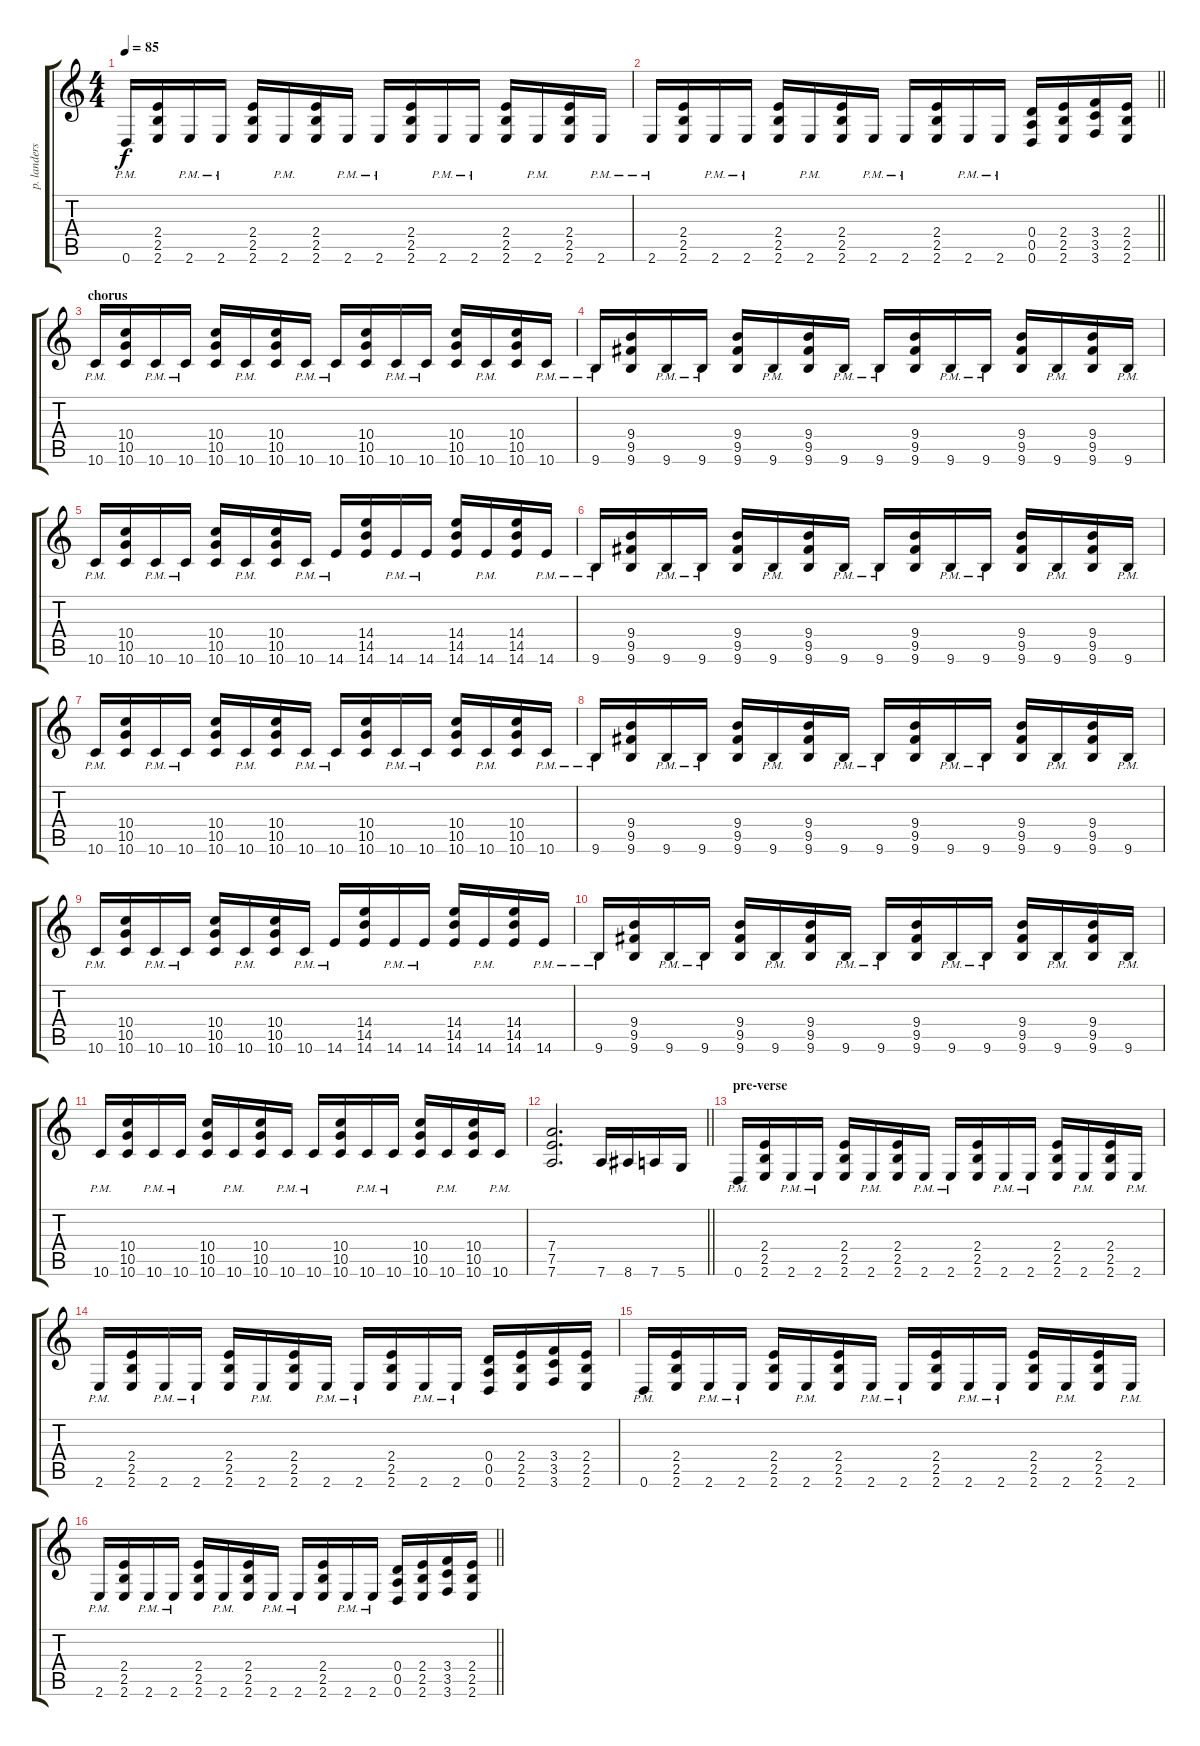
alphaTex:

\track ("p. landers - gutar" "p. landers") {instrument distortionguitar}
\staff {score tabs}
\tuning (E4 B3 G3 D3 A2 D2) {hide}
\ts (4 4)
\tempo 85
\clef g2
\ks c
0.6{pm}.16{dy f} (2.4 2.5 2.6).16 2.6{pm}.16 2.6{pm}.16 (2.4 2.5 2.6).16 2.6{pm}.16 (2.4 2.5 2.6).16 2.6{pm}.16 2.6{pm}.16 (2.4 2.5 2.6).16 2.6{pm}.16 2.6{pm}.16 (2.4 2.5 2.6).16 2.6{pm}.16 (2.4 2.5 2.6).16 2.6{pm}.16 |
\barLineRight lightlight
2.6{pm}.16 (2.4 2.5 2.6).16 2.6{pm}.16 2.6{pm}.16 (2.4 2.5 2.6).16 2.6{pm}.16 (2.4 2.5 2.6).16 2.6{pm}.16 2.6{pm}.16 (2.4 2.5 2.6).16 2.6{pm}.16 2.6{pm}.16 (0.4 0.5 0.6).16 (2.4 2.5 2.6).16 (3.4 3.5 3.6).16 (2.4 2.5 2.6).16 |
\section ("" "chorus")
10.6{pm}.16 (10.4 10.5 10.6).16 10.6{pm}.16 10.6{pm}.16 (10.4 10.5 10.6).16 10.6{pm}.16 (10.4 10.5 10.6).16 10.6{pm}.16 10.6{pm}.16 (10.4 10.5 10.6).16 10.6{pm}.16 10.6{pm}.16 (10.4 10.5 10.6).16 10.6{pm}.16 (10.4 10.5 10.6).16 10.6{pm}.16 |
9.6{pm}.16 (9.4 9.5 9.6).16 9.6{pm}.16 9.6{pm}.16 (9.4 9.5 9.6).16 9.6{pm}.16 (9.4 9.5 9.6).16 9.6{pm}.16 9.6{pm}.16 (9.4 9.5 9.6).16 9.6{pm}.16 9.6{pm}.16 (9.4 9.5 9.6).16 9.6{pm}.16 (9.4 9.5 9.6).16 9.6{pm}.16 |
10.6{pm}.16 (10.4 10.5 10.6).16 10.6{pm}.16 10.6{pm}.16 (10.4 10.5 10.6).16 10.6{pm}.16 (10.4 10.5 10.6).16 10.6{pm}.16 14.6{pm}.16 (14.4 14.5 14.6).16 14.6{pm}.16 14.6{pm}.16 (14.4 14.5 14.6).16 14.6{pm}.16 (14.4 14.5 14.6).16 14.6{pm}.16 |
9.6{pm}.16 (9.4 9.5 9.6).16 9.6{pm}.16 9.6{pm}.16 (9.4 9.5 9.6).16 9.6{pm}.16 (9.4 9.5 9.6).16 9.6{pm}.16 9.6{pm}.16 (9.4 9.5 9.6).16 9.6{pm}.16 9.6{pm}.16 (9.4 9.5 9.6).16 9.6{pm}.16 (9.4 9.5 9.6).16 9.6{pm}.16 |
10.6{pm}.16 (10.4 10.5 10.6).16 10.6{pm}.16 10.6{pm}.16 (10.4 10.5 10.6).16 10.6{pm}.16 (10.4 10.5 10.6).16 10.6{pm}.16 10.6{pm}.16 (10.4 10.5 10.6).16 10.6{pm}.16 10.6{pm}.16 (10.4 10.5 10.6).16 10.6{pm}.16 (10.4 10.5 10.6).16 10.6{pm}.16 |
9.6{pm}.16 (9.4 9.5 9.6).16 9.6{pm}.16 9.6{pm}.16 (9.4 9.5 9.6).16 9.6{pm}.16 (9.4 9.5 9.6).16 9.6{pm}.16 9.6{pm}.16 (9.4 9.5 9.6).16 9.6{pm}.16 9.6{pm}.16 (9.4 9.5 9.6).16 9.6{pm}.16 (9.4 9.5 9.6).16 9.6{pm}.16 |
10.6{pm}.16 (10.4 10.5 10.6).16 10.6{pm}.16 10.6{pm}.16 (10.4 10.5 10.6).16 10.6{pm}.16 (10.4 10.5 10.6).16 10.6{pm}.16 14.6{pm}.16 (14.4 14.5 14.6).16 14.6{pm}.16 14.6{pm}.16 (14.4 14.5 14.6).16 14.6{pm}.16 (14.4 14.5 14.6).16 14.6{pm}.16 |
9.6{pm}.16 (9.4 9.5 9.6).16 9.6{pm}.16 9.6{pm}.16 (9.4 9.5 9.6).16 9.6{pm}.16 (9.4 9.5 9.6).16 9.6{pm}.16 9.6{pm}.16 (9.4 9.5 9.6).16 9.6{pm}.16 9.6{pm}.16 (9.4 9.5 9.6).16 9.6{pm}.16 (9.4 9.5 9.6).16 9.6{pm}.16 |
10.6{pm}.16 (10.4 10.5 10.6).16 10.6{pm}.16 10.6{pm}.16 (10.4 10.5 10.6).16 10.6{pm}.16 (10.4 10.5 10.6).16 10.6{pm}.16 10.6{pm}.16 (10.4 10.5 10.6).16 10.6{pm}.16 10.6{pm}.16 (10.4 10.5 10.6).16 10.6{pm}.16 (10.4 10.5 10.6).16 10.6{pm}.16 |
\barLineRight lightlight
(7.4 7.5 7.6).2{d} 7.6.16 8.6.16 7.6.16 5.6.16 |
\section ("" "pre-verse")
0.6{pm}.16 (2.4 2.5 2.6).16 2.6{pm}.16 2.6{pm}.16 (2.4 2.5 2.6).16 2.6{pm}.16 (2.4 2.5 2.6).16 2.6{pm}.16 2.6{pm}.16 (2.4 2.5 2.6).16 2.6{pm}.16 2.6{pm}.16 (2.4 2.5 2.6).16 2.6{pm}.16 (2.4 2.5 2.6).16 2.6{pm}.16 |
2.6{pm}.16 (2.4 2.5 2.6).16 2.6{pm}.16 2.6{pm}.16 (2.4 2.5 2.6).16 2.6{pm}.16 (2.4 2.5 2.6).16 2.6{pm}.16 2.6{pm}.16 (2.4 2.5 2.6).16 2.6{pm}.16 2.6{pm}.16 (0.4 0.5 0.6).16 (2.4 2.5 2.6).16 (3.4 3.5 3.6).16 (2.4 2.5 2.6).16 |
0.6{pm}.16 (2.4 2.5 2.6).16 2.6{pm}.16 2.6{pm}.16 (2.4 2.5 2.6).16 2.6{pm}.16 (2.4 2.5 2.6).16 2.6{pm}.16 2.6{pm}.16 (2.4 2.5 2.6).16 2.6{pm}.16 2.6{pm}.16 (2.4 2.5 2.6).16 2.6{pm}.16 (2.4 2.5 2.6).16 2.6{pm}.16 |
\barLineRight lightlight
2.6{pm}.16 (2.4 2.5 2.6).16 2.6{pm}.16 2.6{pm}.16 (2.4 2.5 2.6).16 2.6{pm}.16 (2.4 2.5 2.6).16 2.6{pm}.16 2.6{pm}.16 (2.4 2.5 2.6).16 2.6{pm}.16 2.6{pm}.16 (0.4 0.5 0.6).16 (2.4 2.5 2.6).16 (3.4 3.5 3.6).16 (2.4 2.5 2.6).16
